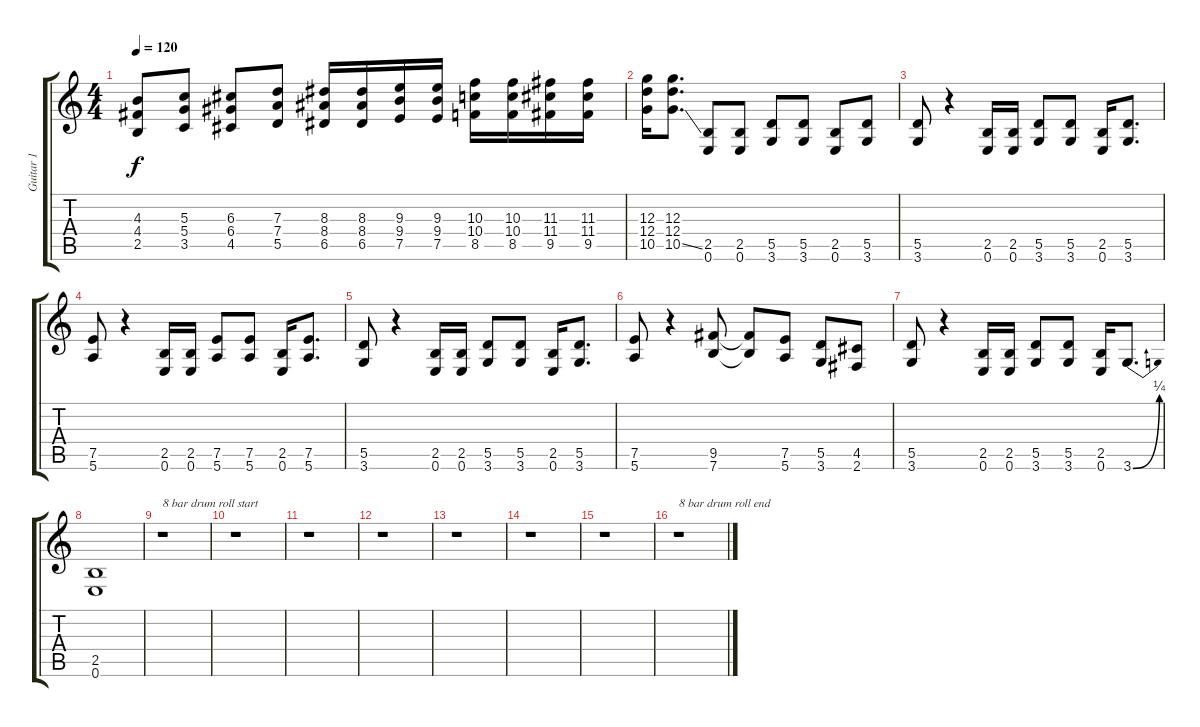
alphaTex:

\track ("Guitar 1" "Guitar 1") {instrument overdrivenguitar}
\staff {score tabs}
\tuning (E4 B3 G3 D3 A2 E2) {hide}
\ts (4 4)
\tempo 120
\clef g2
\ks c
(4.3 4.4 2.5).8{dy f} (5.3 5.4 3.5).8 (6.3 6.4 4.5).8 (7.3 7.4 5.5).8 (8.3 8.4 6.5).16 (8.3 8.4 6.5).16 (9.3 9.4 7.5).16 (9.3 9.4 7.5).16 (10.3 10.4 8.5).16 (10.3 10.4 8.5).16 (11.3 11.4 9.5).16 (11.3 11.4 9.5).16 |
(12.3 12.4 10.5).16 (12.3 12.4 10.5{ss}).8{d} (2.5 0.6).8 (2.5 0.6).8 (5.5 3.6).8 (5.5 3.6).8 (2.5 0.6).8 (5.5 3.6).8 |
(5.5 3.6).8 r.4 (2.5 0.6).16 (2.5 0.6).16 (5.5 3.6).8 (5.5 3.6).8 (2.5 0.6).16 (5.5 3.6).8{d} |
(7.5 5.6).8 r.4 (2.5 0.6).16 (2.5 0.6).16 (7.5 5.6).8 (7.5 5.6).8 (2.5 0.6).16 (7.5 5.6).8{d} |
(5.5 3.6).8 r.4 (2.5 0.6).16 (2.5 0.6).16 (5.5 3.6).8 (5.5 3.6).8 (2.5 0.6).16 (5.5 3.6).8{d} |
(7.5 5.6).8 r.4 (9.5 7.6).8 (9.5{t} 7.6{t}).8 (7.5 5.6).8 (5.5 3.6).8 (4.5 2.6).8 |
(5.5 3.6).8 r.4 (2.5 0.6).16 (2.5 0.6).16 (5.5 3.6).8 (5.5 3.6).8 (2.5 0.6).16 3.6{be (bend 0 0 60 1)}.8{d} |
(2.5 0.6).1 |
r.1{txt "8 bar drum roll start"} |
r.1 |
r.1 |
r.1 |
r.1 |
r.1 |
r.1 |
r.1{txt "8 bar drum roll end"}
